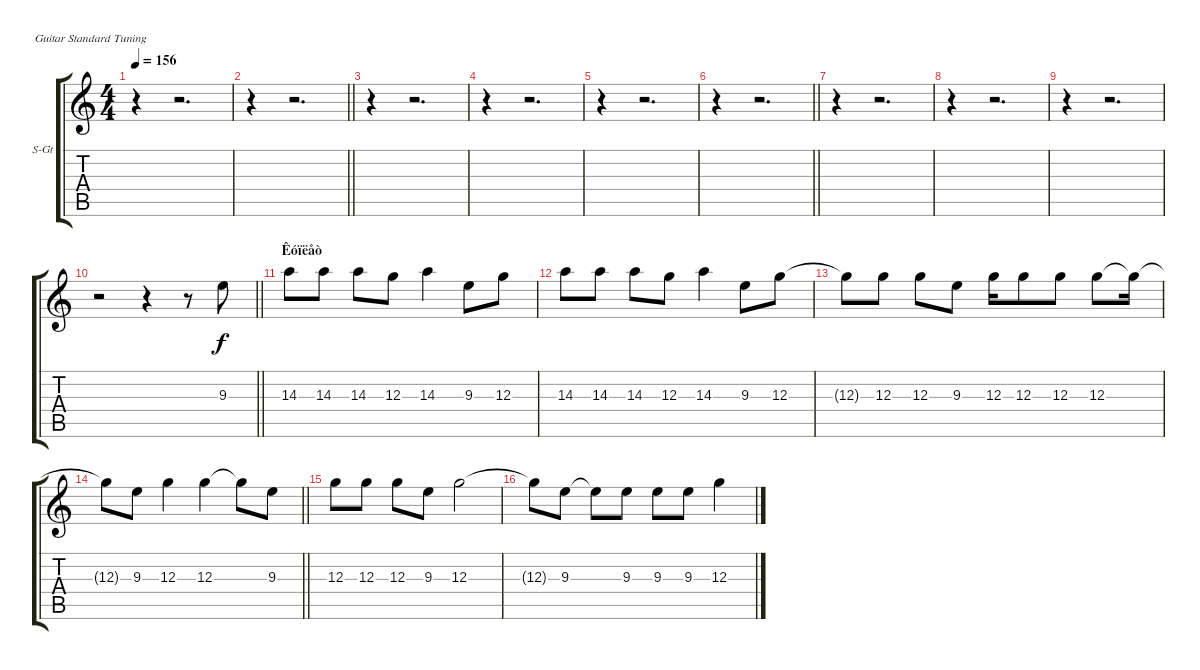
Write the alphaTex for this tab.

\bracketExtendMode groupsimilarinstruments
\firstSystemTrackNameOrientation horizontal
\otherSystemsTrackNameOrientation horizontal
\track ("Âìåñòî ñëîâ" "S-Gt") {instrument acousticguitarsteel}
\staff {score tabs}
\tuning (E4 B3 G3 D3 A2 E2)
\ts (4 4)
\tempo 156
\clef g2
\ks c
r.4{dy f} r.2{d} |
\barLineRight lightlight
r.4 r.2{d} |
r.4 r.2{d} |
r.4 r.2{d} |
r.4 r.2{d} |
\barLineRight lightlight
r.4 r.2{d} |
r.4 r.2{d} |
r.4 r.2{d} |
r.4 r.2{d} |
\barLineRight lightlight
r.2 r.4 r.8 9.3.8 |
\section ("" "Êóïëåò")
14.3.8 14.3.8 14.3.8 12.3.8 14.3.4 9.3.8 12.3.8 |
14.3.8 14.3.8 14.3.8 12.3.8 14.3.4 9.3.8 12.3.8 |
12.3{t}.8 12.3.8 12.3.8 9.3.8 12.3.16 12.3.8 12.3.8 12.3.8 12.3{t}.16 |
\barLineRight lightlight
12.3{t}.8 9.3.8 12.3.4 12.3.4 12.3{t}.8 9.3.8 |
12.3.8 12.3.8 12.3.8 9.3.8 12.3.2 |
12.3{t}.8 9.3.8 9.3{t}.8 9.3.8 9.3.8 9.3.8 12.3.4
